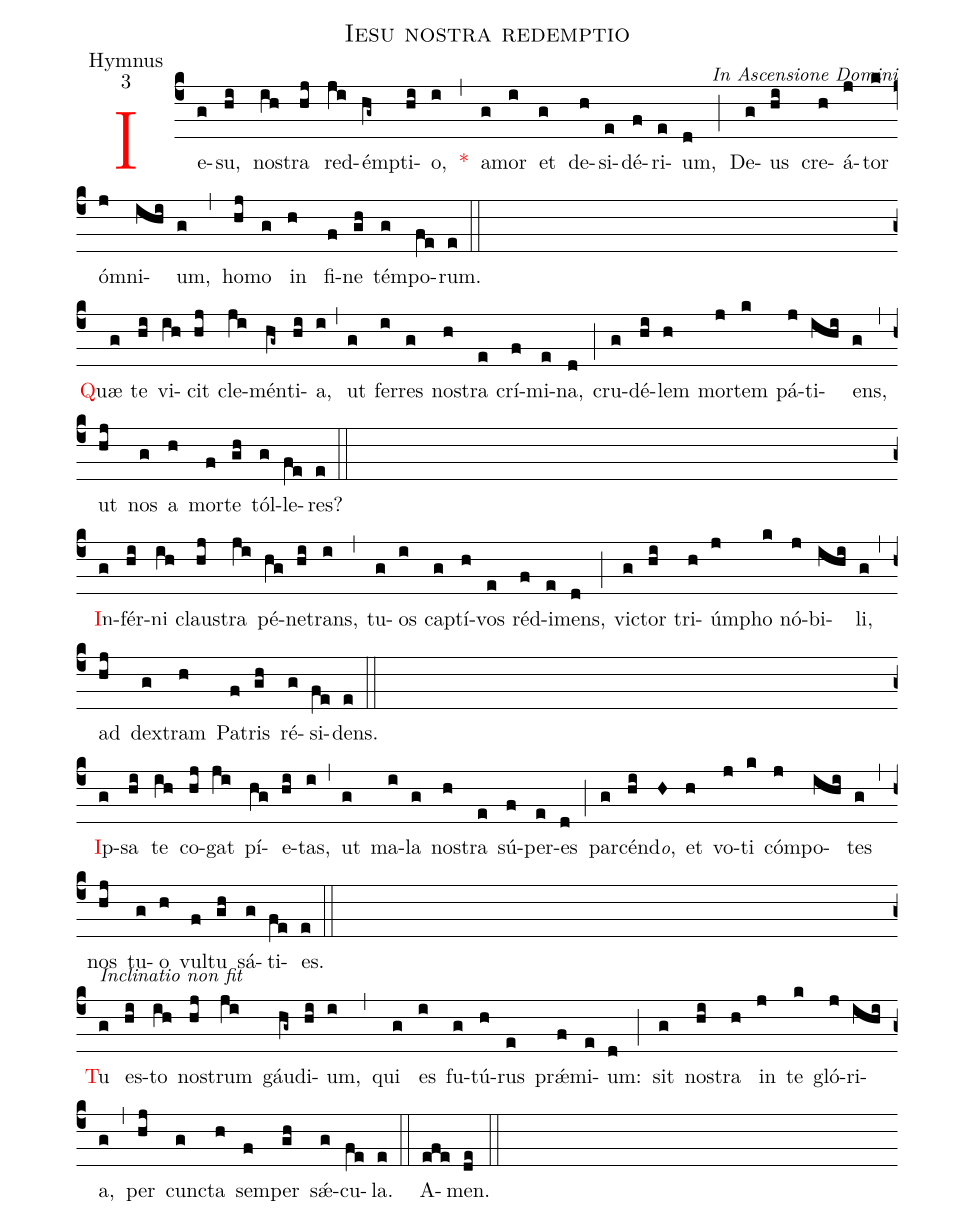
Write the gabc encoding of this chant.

name:Iesu nostra redemptio;
office-part:Hymnus;
mode:3;
commentary:In Ascensione Domini;
%%
<v>\textcolor{red}{I}</v>e(c4g)su,(hi) nos(ih)tra(hj) red(ji)émp(hg~)ti(hi)o,(i) <v>\textcolor{red}{*}</v>(,)
a(g)mor(i) et(g) de(h)si(e)dé(f)ri(e)um,(d) (;)De(g)us(hi) cre(h)á(j)tor(k) óm(j)ni(ihi)um,(g) (,)
ho(hj)mo(g) in (h) fi(f)ne(gh) tém(g)po(fe)rum.(e) (::) (Z)

<v>\textcolor{red}{Q}</v>uæ(g) te(hi) vi(ih)cit(hj) cle(ji)mén(hg~)ti(hi)a,(i) (,)ut(g) fer(i)res(g) nos(h)tra(e) crí(f)mi(e)na,(d) (;)
cru(g)dé(hi)lem(h) mor(j)tem(k) pá(j)ti(ihi)ens,(g) (,)
ut(hj) nos(g) a(h) mor(f)te(gh) tól(g)le(fe)res?(e) (::) (Z)

<v>\textcolor{red}{I}</v>n(g)fér(hi)ni(ih) claus(hj)tra(ji) pé(hg)ne(hi)trans,(i) (,)
tu(g)os(i) cap(g)tí(h)vos(e) réd(f)i(e)mens,(d) (;) vic(g)tor(hi) tri(h)úm(j)pho(k) nó(j)bi(ihi)li,(g) (,)
ad(hj) dex(g)tram(h) Pa(f)tris(gh) ré(g)si(fe)dens.(e) (::) (Z)

<v>\textcolor{red}{I}</v>p(g)sa(hi) te(ih) co(hj)gat(ji) pí(hg)e(hi)tas,(i) (,) ut(g) ma(i)la(g) nos(h)tra(e) sú(f)per(e)es(d) (;)
par(g)cén(hi)d<e>o</e>,(H) et(h) vo(j)ti(k) cóm(j)po(ihi)tes(g) (,)
nos(hj) tu(g)o(h) vul(f)tu(gh) sá(g)ti(fe)es.(e) (::) (Z)

<v>\textcolor{red}{T}</v>u<alt>Inclinatio non fit</alt>(g) es(hi)to(ih) nos(hj)trum(ji) gáu(hg~)di(hi)um,(i) (,) qui(g) es(i) fu(g)tú(h)rus(e) prǽ(f)mi(e)um:(d) (;)
sit(g) nos(hi)tra(h) in(j) te(k) gló(j)ri(ihi)a,(g) (,)
per(hj) cunc(g)ta(h) sem(f)per(gh) sǽ(g)cu(fe)la.(e) (::) A(efe)men.(de) (::)
